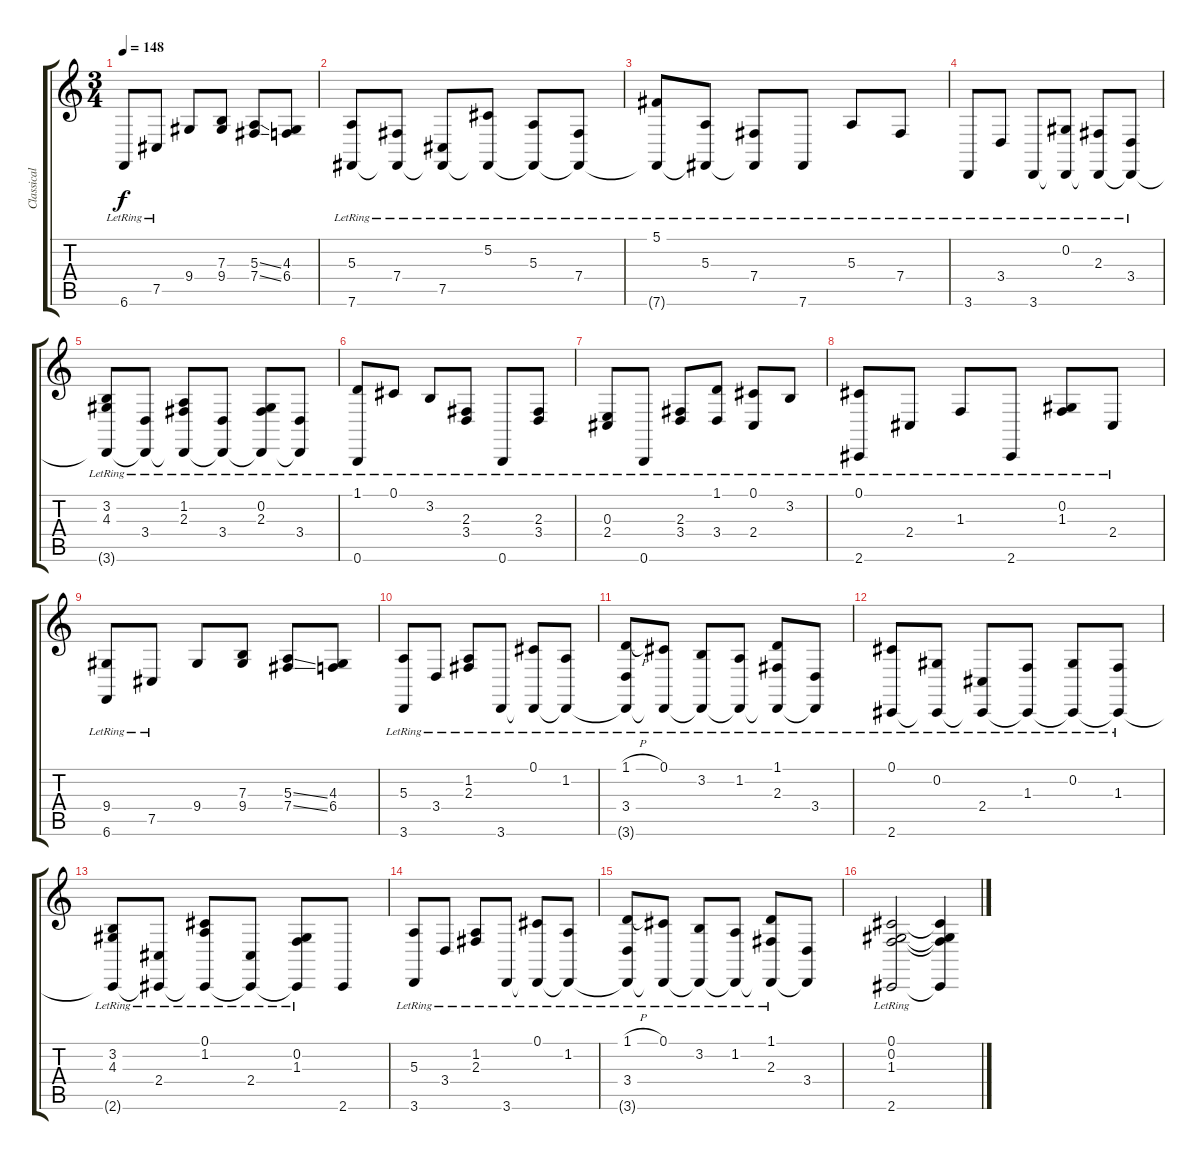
\track ("Classical" "Classical") {instrument acousticgrandpiano}
\staff {score tabs}
\tuning (Db4 Ab3 E3 B2 Gb2 B1) {hide}
\ts (3 4)
\tempo 148
\clef g2
\ks c
6.6{lr}.8{dy f} 7.5{lr}.8 9.4.8 (7.3 9.4).8 (5.3{ss} 7.4{ss}).8 (4.3 6.4).8 |
(5.3{lr} 7.6{lr}).8 (7.4{lr} 7.6{t}).8 (7.5{lr} 7.6{t}).8 (5.2{lr} 7.6{t}).8 (5.3{lr} 7.6{t}).8 (7.4{lr} 7.6{t}).8 |
(5.1{lr} 7.6{t}).8 (5.3{lr} 7.6{t}).8 (7.4{lr} 7.6{t}).8 7.6{lr}.8 5.3{lr}.8 7.4{lr}.8 |
3.6{lr}.8 3.4{lr}.8 3.6{lr}.8 (0.2{lr} 3.6{t}).8 (2.3{lr} 3.6{t}).8 (3.4{lr} 3.6{t}).8 |
(3.2{lr} 4.3{lr} 3.6{t}).8 (3.4{lr} 3.6{t}).8 (1.2{lr} 2.3{lr} 3.6{t}).8 (3.4{lr} 3.6{t}).8 (0.2{lr} 2.3{lr} 3.6{t}).8 (3.4{lr} 3.6{t}).8 |
(1.1{lr} 0.6{lr}).8 0.1{lr}.8 3.2{lr}.8 (2.3{lr} 3.4{lr}).8 0.6{lr}.8 (2.3{lr} 3.4{lr}).8 |
(0.3{lr} 2.4{lr}).8 0.6{lr}.8 (2.3{lr} 3.4).8 (1.1{lr} 3.4{lr}).8 (0.1{lr} 2.4{lr}).8 3.2{lr}.8 |
(0.1{lr} 2.6{lr}).8 2.4{lr}.8 1.3{lr}.8 2.6{lr}.8 (0.2{lr} 1.3{lr}).8 2.4{lr}.8 |
(9.4{lr} 6.6{lr}).8 7.5{lr}.8 9.4.8 (7.3 9.4).8 (5.3{ss} 7.4{ss}).8 (4.3 6.4).8 |
(5.3{lr} 3.6{lr}).8 3.4{lr}.8 (1.2{lr} 2.3{lr}).8 3.6{lr}.8 (0.1{lr} 3.6{t}).8 (1.2{lr} 3.6{t}).8 |
(1.1{h} 3.4{lr} 3.6{t}).8 (0.1{lr} 3.6{t}).8 (3.2{lr} 3.6{t}).8 (1.2{lr} 3.6{t}).8 (1.1{lr} 2.3{lr} 3.6{t}).8 (3.4{lr} 3.6{t}).8 |
(0.1{lr} 2.6{lr}).8 (0.2{lr} 2.6{t}).8 (2.4{lr} 2.6{t}).8 (1.3{lr} 2.6{t}).8 (0.2{lr} 2.6{t}).8 (1.3{lr} 2.6{t}).8 |
(3.2{lr} 4.3{lr} 2.6{t}).8 (2.4{lr} 2.6{t}).8 (0.1{lr} 1.2{lr} 2.6{t}).8 (2.4{lr} 2.6{t}).8 (0.2{lr} 1.3{lr} 2.6{t}).8 2.6.8 |
(5.3{lr} 3.6{lr}).8 3.4{lr}.8 (1.2{lr} 2.3{lr}).8 3.6{lr}.8 (0.1{lr} 3.6{t}).8 (1.2{lr} 3.6{t}).8 |
(1.1{h} 3.4{lr} 3.6{t}).8 (0.1{lr} 3.6{t}).8 (3.2{lr} 3.6{t}).8 (1.2{lr} 3.6{t}).8 (1.1{lr} 2.3{lr} 3.6{t}).8 (3.4 3.6{t}).8 |
(0.1{lr} 0.2 1.3 2.6{lr}).2 (0.1{t} 0.2{t} 1.3{t} 2.6{t}).4
